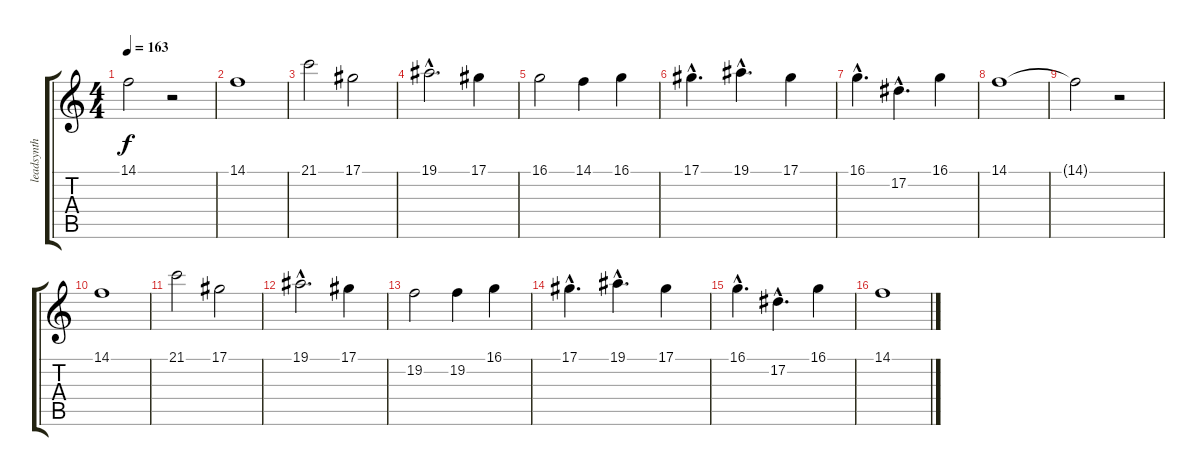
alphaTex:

\track ("leadsynth" "leadsynth") {instrument stringensemble1}
\staff {score tabs}
\tuning (Eb4 Bb3 Gb3 Db3 Ab2 Eb2) {hide}
\ts (4 4)
\tempo 163
\clef g2
\ks c
14.1{t}.2{dy f} r.2 |
14.1.1 |
21.1.2 17.1.2 |
19.1{hac}.2{d} 17.1.4 |
16.1.2 14.1.4 16.1.4 |
17.1{hac}.4{d} 19.1{hac}.4{d} 17.1.4 |
16.1{hac}.4{d} 17.2{hac}.4{d} 16.1.4 |
14.1.1 |
14.1{t}.2 r.2 |
14.1.1 |
21.1.2 17.1.2 |
19.1{hac}.2{d} 17.1.4 |
19.2.2 19.2.4 16.1.4 |
17.1{hac}.4{d} 19.1{hac}.4{d} 17.1.4 |
16.1{hac}.4{d} 17.2{hac}.4{d} 16.1.4 |
14.1.1
